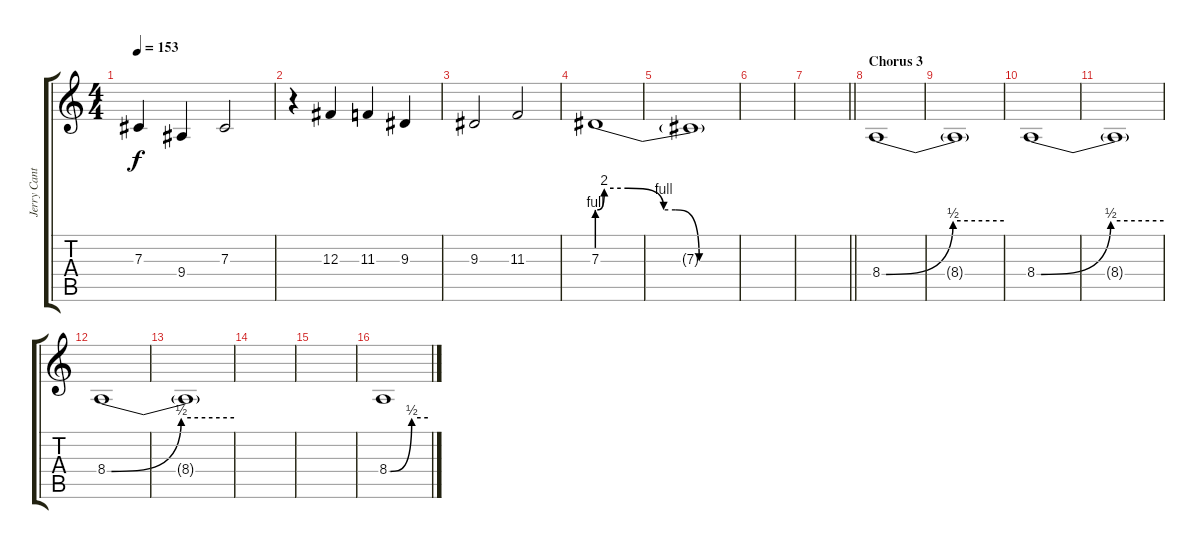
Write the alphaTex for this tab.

\track ("Jerry Cantrell - Vocals" "Jerry Cant") {instrument lead2sawtooth}
\staff {score tabs}
\tuning (Eb4 Bb3 Gb3 Db3 Ab2 Db2) {hide}
\ts (4 4)
\tempo 153
\clef g2
\ks c
7.3{t}.4{dy f} 9.4.4 7.3.2 |
r.4 12.3.4 11.3.4 9.3.4 |
9.3.2 11.3.2 |
7.3{be (custom 0 4 3 8 13 8 28 4 33 4 43 0 60 0)}.1 |
7.3{t}.1 |
|
\barLineRight lightlight
|
\section ("" "Chorus 3")
8.4{be (custom 0 0 2 0 35 2 60 2)}.1 |
8.4{t}.1 |
8.4{be (custom 0 0 2 0 35 2 60 2)}.1 |
8.4{t}.1 |
8.4{be (custom 0 0 2 0 35 2 60 2)}.1 |
8.4{t}.1 |
|
|
8.4{be (custom 0 0 2 0 35 2 60 2)}.1
